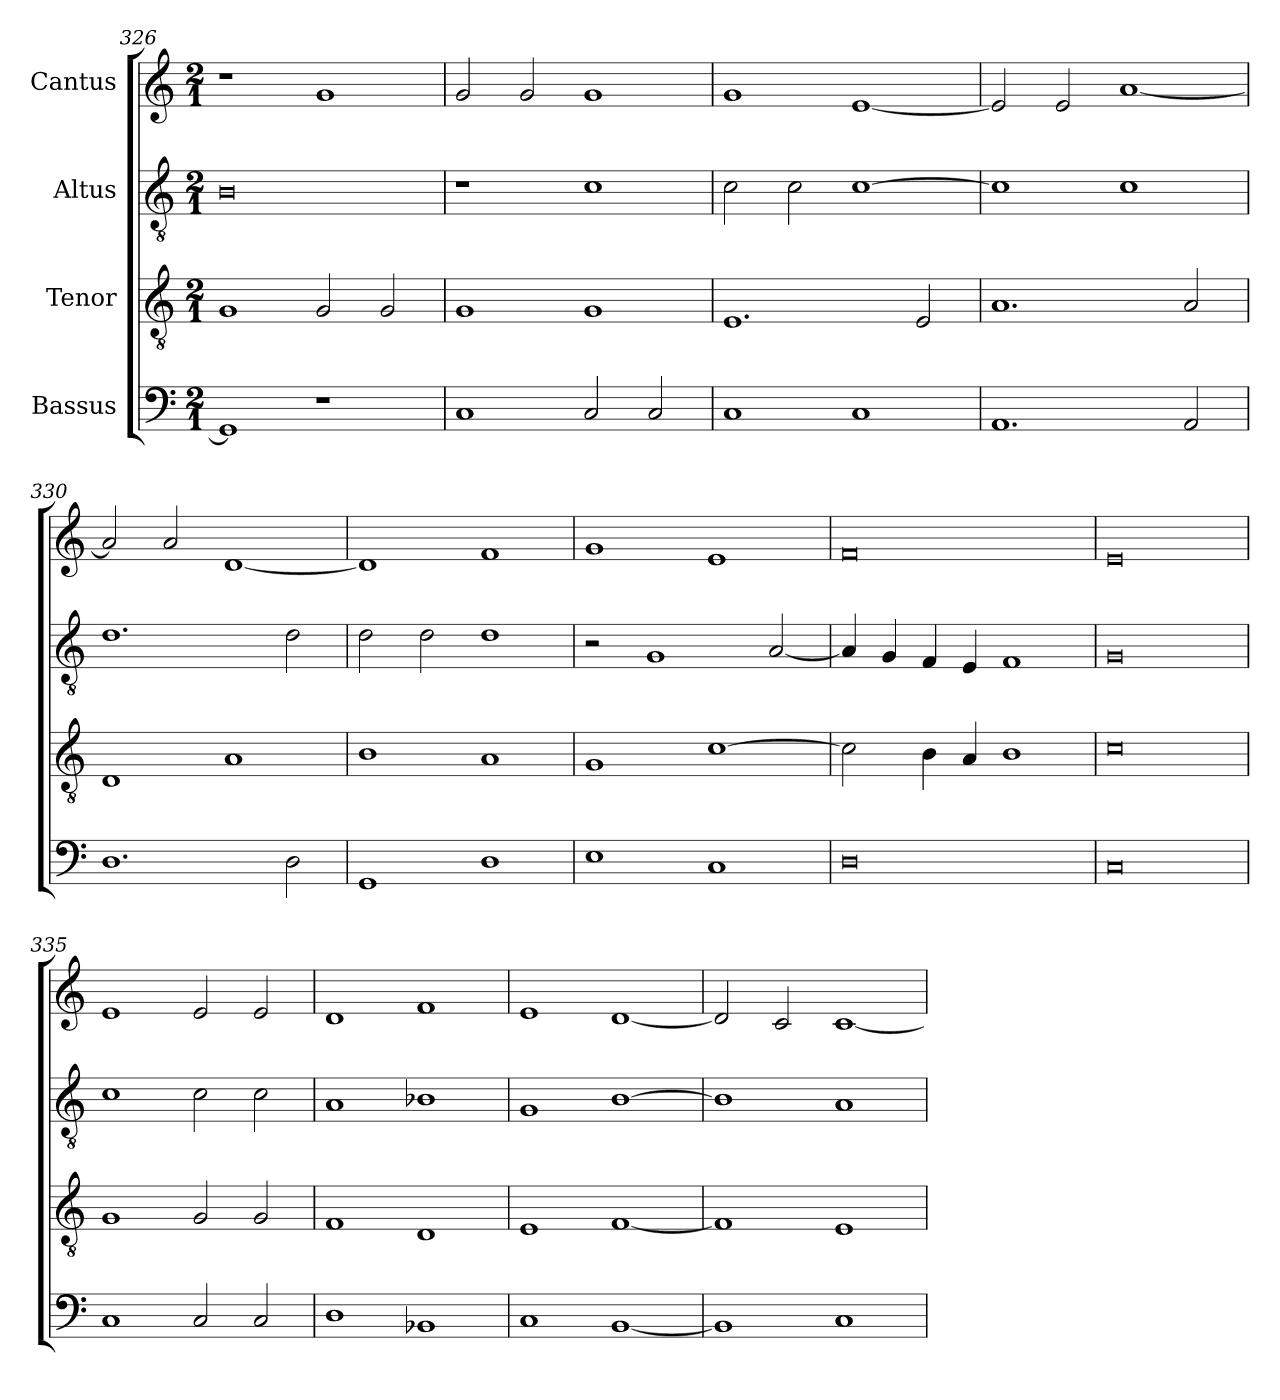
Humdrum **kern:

**kern	**kern	**kern	**kern
*part4	*part3	*part2	*part1
*staff4	*staff3	*staff2	*staff1
*I"Bassus	*I"Tenor	*I"Altus	*I"Cantus
*clefF4	*clefGv2	*clefGv2	*clefG2
*	*ITrd7c12	*ITrd7c12	*
*k[]	*k[]	*k[]	*k[]
*C:	*C:	*C:	*C:
*M2/1	*M2/1	*M2/1	*M2/1
=326	=326	=326	=326
1GGi]	1GGi	0BBi	1r
1r	2GGi/	.	1gi
.	2GGi/	.	.
=327	=327	=327	=327
1Ci	1GGi	1r	2gi/
.	.	.	2gi/
2Ci/	1GGi	1Ci	1gi
2Ci/	.	.	.
!!LO:LB:g=z
=328	=328	=328	=328
1Ci	1.EEi	2Ci\	1gi
.	.	2Ci\	.
1Ci	.	[>1Ci	[<1ei
.	2EEi/	.	.
=329	=329	=329	=329
1.AAi	1.AAi	1Ci]	2ei/]
.	.	.	2ei/
.	.	1Ci	[<1ai
2AAi/	2AAi/	.	.
=330	=330	=330	=330
1.Di	1DDi	1.Di	2ai/]
.	.	.	2ai/
.	1AAi	.	[<1di
2Di\	.	2Di\	.
=331	=331	=331	=331
1GGi	1BBi	2Di\	1di]
.	.	2Di\	.
1Di	1AAi	1Di	1fi
=332	=332	=332	=332
1Ei	1GGi	2r	1gi
.	.	1GGi	.
1Ci	[>1Ci	.	1ei
.	.	[<2AAi/	.
=333	=333	=333	=333
0Di	2Ci\]	4AAi/]	0fi
.	.	4GGi/	.
.	4BBi\	4FFi/	.
.	4AAi/	4EEi/	.
.	1BBi	1FFi	.
!!LO:PB:g=z
=334	=334	=334	=334
0Ci	0Ci	0GGi	0ei
=335	=335	=335	=335
1Ci	1GGi	1Ci	1ei
2Ci/	2GGi/	2Ci\	2ei/
2Ci/	2GGi/	2Ci\	2ei/
=336	=336	=336	=336
1Di	1FFi	1AAi	1di
1BB-Xi	1DDi	1BB-Xi	1fi
=337	=337	=337	=337
1Ci	1EEi	1GGi	1ei
[<1BBi	[<1FFi	[>1BBi	[<1di
=338	=338	=338	=338
1BBi]	1FFi]	1BBi]	2di/]
.	.	.	2ci/
1Ci	1EEi	1AAi	[<1ci
=	=	=	=
*-	*-	*-	*-
